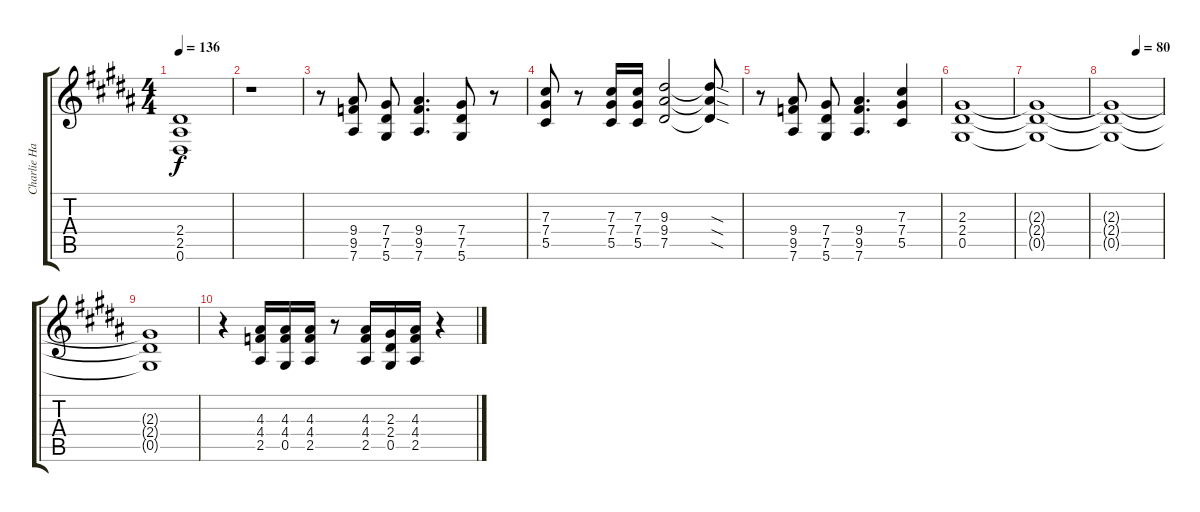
\track ("Charlie Hargrett Guitar" "Charlie Ha") {instrument overdrivenguitar}
\staff {score tabs}
\tuning (Eb4 Bb3 Gb3 Db3 Ab2 Eb2) {hide}
\ts (4 4)
\tempo 136
\clef g2
\ks b
(2.4 2.5 0.6).1{dy f} |
r.1 |
r.8 (9.4 9.5 7.6).8 (7.4 7.5 5.6).8 (9.4 9.5 7.6).4{d} (7.4 7.5 5.6).8 r.8 |
(7.3 7.4 5.5).8 r.8 (7.3 7.4 5.5).16 (7.3 7.4 5.5).16 (9.3 9.4 7.5).2 (9.3{sod t} 9.4{sod t} 7.5{sod t}).8 |
r.8 (9.4 9.5 7.6).8 (7.4 7.5 5.6).8 (9.4 9.5 7.6).4{d} (7.3 7.4 5.5).4 |
(2.3 2.4 0.5).1 |
(2.3{t} 2.4{t} 0.5{t}).1 |
\tempo (80 0.5)
(2.3{t} 2.4{t} 0.5{t}).1 |
(2.3{t} 2.4{t} 0.5{t}).1 |
r.4 (4.3 4.4 2.5).16 (4.3 4.4 0.5).16 (4.3 4.4 2.5).16 r.8 (4.3 4.4 2.5).16 (2.3 2.4 0.5).16 (4.3 4.4 2.5).16 r.4
